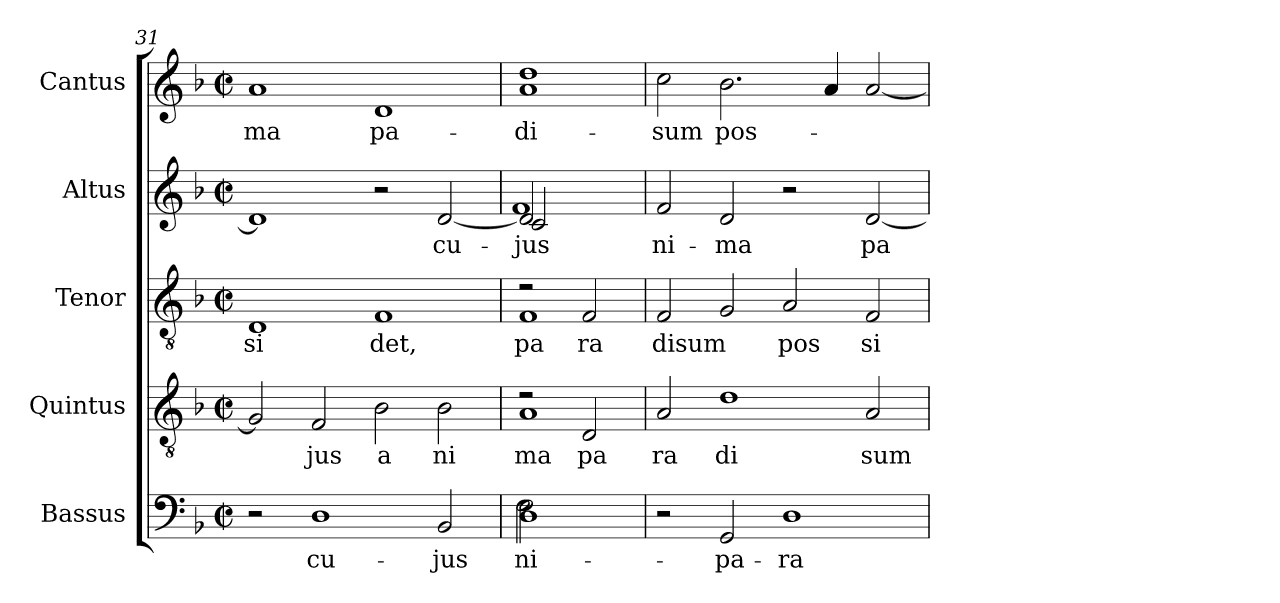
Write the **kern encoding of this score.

**kern	**text	**kern	**text	**kern	**text	**kern	**text	**kern	**text
*part5	*part5	*part4	*part4	*part3	*part3	*part2	*part2	*part1	*part1
*staff5	*staff5	*staff4	*staff4	*staff3	*staff3	*staff2	*staff2	*staff1	*staff1
*I"Bassus	*	*I"Quintus	*	*I"Tenor	*	*I"Altus	*	*I"Cantus	*
*clefF4	*	*clefGv2	*	*clefGv2	*	*clefG2	*	*clefG2	*
*k[b-]	*	*k[b-]	*	*k[b-]	*	*k[b-]	*	*k[b-]	*
*F:	*	*F:	*	*F:	*	*F:	*	*F:	*
*M2/2	*	*M2/2	*	*M2/2	*	*M2/2	*	*M2/2	*
*met(c|)	*	*met(c|)	*	*met(c|)	*	*met(c|)	*	*met(c|)	*
=31	=31	=31	=31	=31	=31	=31	=31	=31	=31
!	!	!	!	!	!LO:LY:b:cj	!	!	!	!LO:LY:b:cj
2r	.	2G/]	.	1D	si	1d]	.	1a	-ma
!	!LO:LY:b:cj	!	!LO:LY:b:cj	!	!	!	!	!	!
1D	cu-	2F/	jus	.	.	.	.	.	.
!	!	!	!LO:LY:b:cj	!	!LO:LY:b:cj	!	!	!	!LO:LY:b:cj
.	.	2B-\	a	1F	det,	2r	.	1d	pa-
!	!LO:LY:b:cj	!	!LO:LY:b:cj	!	!	!	!LO:LY:b:cj	!	!
2BB-/	-jus	2B-\	ni	.	.	[<2d/	cu-	.	.
=32	=32	=32	=32	=32	=32	=32	=32	=32	=32
!	!LO:LY:b:cj	!	!	!	!	!	!	!	!
*^	*	*	*	*	*	*	*	*	*
!	!	!LO:LY:b:cj	!	!	!	!	!	!	!	!
*	*^	*	*	*	*	*	*	*	*	*
!	!	!	!LO:LY:b:cj	!	!LO:LY:b:cj	!	!LO:LY:b:cj	!	!LO:LY:b:cj	!	!
*	*	*	*	*^	*	*^	*	*^	*	*	*
*	*	*	*	*	*	*	*	*	*	*	*^	*	*	*
!	!	!	!	!	!	!	!	!	!	!	!	!	!LO:LY:b:cj	!	!LO:LY:b:cj
1D	2F\	2F\	-ni-	2r	1A	ma	2r	1F	pa	2d/]	1f	2c/	-jus	1a 1dd	-di-
!	!	!	!	!	!	!LO:LY:b:cj	!	!	!LO:LY:b:cj	!	!	!	!	!	!
.	2ryy	2ryy	.	2D/	.	pa	2F/	.	ra	2ryy	.	2ryy	.	.	.
*	*	*	*	*v	*v	*	*	*	*	*	*	*	*	*	*
*	*	*	*	*	*	*v	*v	*	*	*	*	*	*	*
=33	=33	=33	=33	=33	=33	=33	=33	=33	=33	=33	=33	=33	=33
!	!	!	!	!	!LO:LY:b:cj	!	!LO:LY:b	!	!	!	!LO:LY:b:cj	!	!LO:LY:b:cj
*v	*v	*v	*	*	*	*	*	*v	*v	*v	*	*	*
2r	.	2A/	ra	2F/	disum	2f/	-ni-	2cc\	-sum
!	!LO:LY:b:cj	!	!LO:LY:b:cj	!	!	!	!LO:LY:b:cj	!	!LO:LY:b
2GG/	pa-	1d	di	2G/	.	2d/	-ma	2.b-\	pos-
!	!LO:LY:b:cj	!	!	!	!LO:LY:b:cj	!	!	!	!
1D	-ra-	.	.	2A/	pos	2r	.	.	.
.	.	.	.	.	.	.	.	4a/	.
!	!	!	!LO:LY:b:cj	!	!LO:LY:b:cj	!	!LO:LY:b:cj	!	!
.	.	2A/	sum	2F/	si	[>2d/	pa-	[>2a/	.
=	=	=	=	=	=	=	=	=	=
*-	*-	*-	*-	*-	*-	*-	*-	*-	*-
